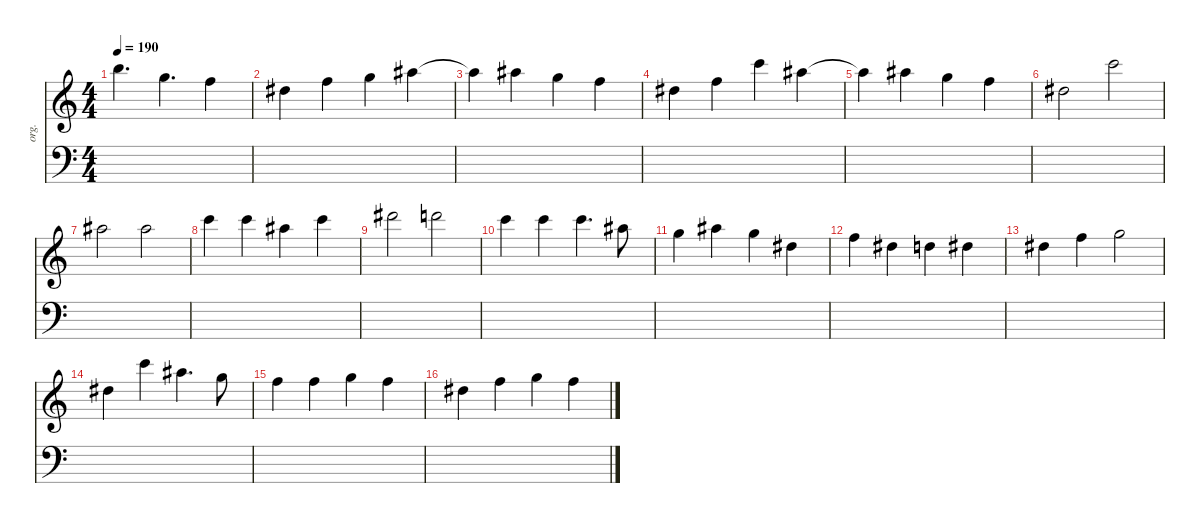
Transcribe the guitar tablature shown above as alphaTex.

\defaultSystemsLayout 4
\hideDynamics
\bracketExtendMode nobrackets
\track ("Organ" "org.") {instrument drawbarorgan}
\staff {score}
\tuning (E4 B3 G3 D3 A2 E2)
\ts (4 4)
\tempo 190
\clef g2
\ks c
19.1.4{d dy mf beam Down} 15.1.4{d beam Down} 13.1.4{beam Down} |
11.1{acc #}.4{beam Down} 13.1.4{beam Down} 15.1.4{beam Down} 18.1{acc #}.4{beam Down} |
18.1{t acc #}.4{beam Down} 18.1{acc #}.4{beam Down} 15.1.4{beam Down} 13.1.4{beam Down} |
11.1{acc #}.4{beam Down} 13.1.4{beam Down} 20.1.4{beam Down} 18.1{acc #}.4{beam Down} |
18.1{t acc #}.4{beam Down} 18.1{acc #}.4{beam Down} 15.1.4{beam Down} 13.1.4{beam Down} |
11.1{acc #}.2{beam Down} 20.1.2{beam Down} |
18.1{acc #}.2{beam Down} 18.1{acc #}.2{beam Down} |
20.1.4{beam Down} 20.1.4{beam Down} 18.1{acc #}.4{beam Down} 20.1.4{beam Down} |
23.1{acc #}.2{beam Down} 22.1.2{beam Down} |
20.1.4{beam Down} 20.1.4{beam Down} 20.1.4{d beam Down} 18.1{acc #}.8{beam Down} |
15.1.4{beam Down} 18.1{acc #}.4{beam Down} 15.1.4{beam Down} 11.1{acc #}.4{beam Down} |
13.1.4{beam Down} 11.1{acc #}.4{beam Down} 10.1.4{beam Down} 11.1{acc #}.4{beam Down} |
11.1{acc #}.4{beam Down} 13.1.4{beam Down} 15.1.2{beam Down} |
11.1{acc #}.4{beam Down} 20.1.4{beam Down} 18.1{acc #}.4{d beam Down} 15.1.8{beam Down} |
13.1.4{beam Down} 13.1.4{beam Down} 15.1.4{beam Down} 13.1.4{beam Down} |
11.1{acc #}.4{beam Down} 13.1.4{beam Down} 15.1.4{beam Down} 13.1.4{beam Down}
\staff {score}
\tuning (G2 D2 A1 E1 B0)
\clef f4
\ottava regular
\simile none
\ks c
|
|
|
|
|
|
|
|
|
|
|
|
|
|
|
